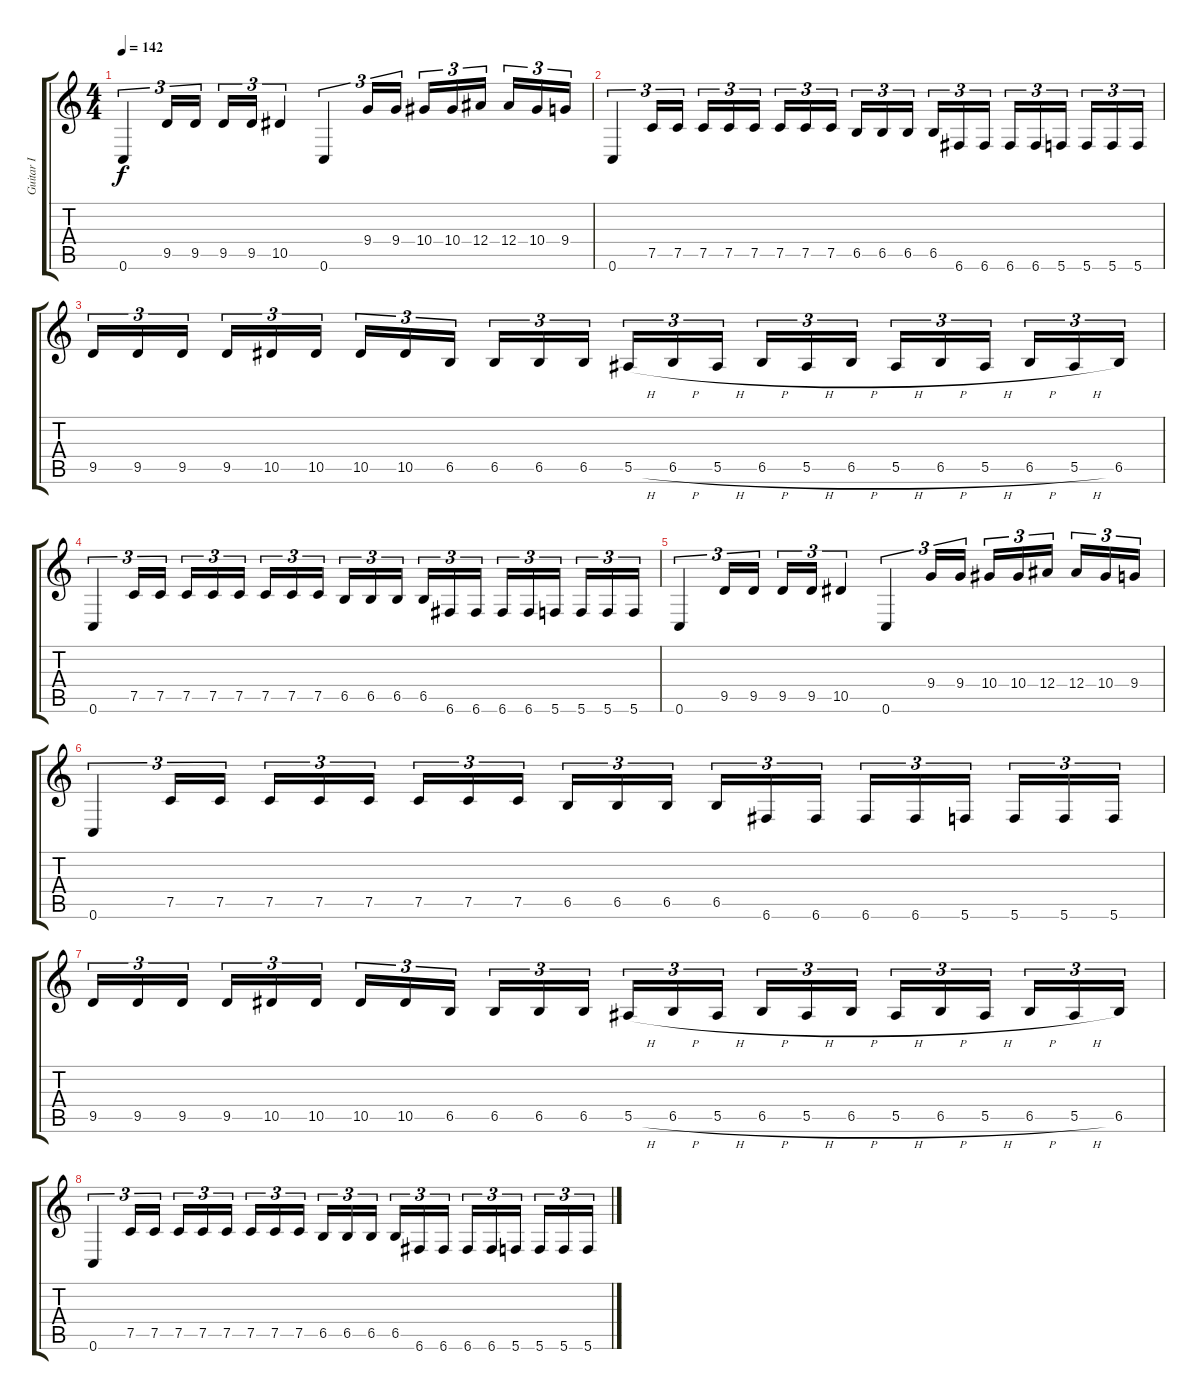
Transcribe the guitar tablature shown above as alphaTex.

\track ("Guitar I" "Guitar I") {instrument distortionguitar}
\staff {score tabs}
\tuning (C4 G3 Eb3 Bb2 F2 C2) {hide}
\ts (4 4)
\tempo 142
\clef g2
\ks c
0.6.4{tu (3 2) dy f} 9.5.16{tu (3 2)} 9.5.16{tu (3 2)} 9.5.16{tu (3 2)} 9.5.16{tu (3 2)} 10.5.4{tu (3 2)} 0.6.4{tu (3 2)} 9.4.16{tu (3 2)} 9.4.16{tu (3 2)} 10.4.16{tu (3 2)} 10.4.16{tu (3 2)} 12.4.16{tu (3 2) beam splitsecondary} 12.4.16{tu (3 2)} 10.4.16{tu (3 2)} 9.4.16{tu (3 2)} |
0.6.4{tu (3 2)} 7.5.16{tu (3 2)} 7.5.16{tu (3 2)} 7.5.16{tu (3 2)} 7.5.16{tu (3 2)} 7.5.16{tu (3 2) beam splitsecondary} 7.5.16{tu (3 2)} 7.5.16{tu (3 2)} 7.5.16{tu (3 2)} 6.5.16{tu (3 2)} 6.5.16{tu (3 2)} 6.5.16{tu (3 2) beam splitsecondary} 6.5.16{tu (3 2)} 6.6.16{tu (3 2)} 6.6.16{tu (3 2)} 6.6.16{tu (3 2)} 6.6.16{tu (3 2)} 5.6.16{tu (3 2) beam splitsecondary} 5.6.16{tu (3 2)} 5.6.16{tu (3 2)} 5.6.16{tu (3 2)} |
9.5.16{tu (3 2)} 9.5.16{tu (3 2)} 9.5.16{tu (3 2) beam splitsecondary} 9.5.16{tu (3 2)} 10.5.16{tu (3 2)} 10.5.16{tu (3 2)} 10.5.16{tu (3 2)} 10.5.16{tu (3 2)} 6.5.16{tu (3 2) beam splitsecondary} 6.5.16{tu (3 2)} 6.5.16{tu (3 2)} 6.5.16{tu (3 2)} 5.5{h}.16{tu (3 2)} 6.5{h}.16{tu (3 2)} 5.5{h}.16{tu (3 2) beam splitsecondary} 6.5{h}.16{tu (3 2)} 5.5{h}.16{tu (3 2)} 6.5{h}.16{tu (3 2)} 5.5{h}.16{tu (3 2)} 6.5{h}.16{tu (3 2)} 5.5{h}.16{tu (3 2) beam splitsecondary} 6.5{h}.16{tu (3 2)} 5.5{h}.16{tu (3 2)} 6.5.16{tu (3 2)} |
0.6.4{tu (3 2)} 7.5.16{tu (3 2)} 7.5.16{tu (3 2)} 7.5.16{tu (3 2)} 7.5.16{tu (3 2)} 7.5.16{tu (3 2) beam splitsecondary} 7.5.16{tu (3 2)} 7.5.16{tu (3 2)} 7.5.16{tu (3 2)} 6.5.16{tu (3 2)} 6.5.16{tu (3 2)} 6.5.16{tu (3 2) beam splitsecondary} 6.5.16{tu (3 2)} 6.6.16{tu (3 2)} 6.6.16{tu (3 2)} 6.6.16{tu (3 2)} 6.6.16{tu (3 2)} 5.6.16{tu (3 2) beam splitsecondary} 5.6.16{tu (3 2)} 5.6.16{tu (3 2)} 5.6.16{tu (3 2)} |
0.6.4{tu (3 2)} 9.5.16{tu (3 2)} 9.5.16{tu (3 2)} 9.5.16{tu (3 2)} 9.5.16{tu (3 2)} 10.5.4{tu (3 2)} 0.6.4{tu (3 2)} 9.4.16{tu (3 2)} 9.4.16{tu (3 2)} 10.4.16{tu (3 2)} 10.4.16{tu (3 2)} 12.4.16{tu (3 2) beam splitsecondary} 12.4.16{tu (3 2)} 10.4.16{tu (3 2)} 9.4.16{tu (3 2)} |
0.6.4{tu (3 2)} 7.5.16{tu (3 2)} 7.5.16{tu (3 2)} 7.5.16{tu (3 2)} 7.5.16{tu (3 2)} 7.5.16{tu (3 2) beam splitsecondary} 7.5.16{tu (3 2)} 7.5.16{tu (3 2)} 7.5.16{tu (3 2)} 6.5.16{tu (3 2)} 6.5.16{tu (3 2)} 6.5.16{tu (3 2) beam splitsecondary} 6.5.16{tu (3 2)} 6.6.16{tu (3 2)} 6.6.16{tu (3 2)} 6.6.16{tu (3 2)} 6.6.16{tu (3 2)} 5.6.16{tu (3 2) beam splitsecondary} 5.6.16{tu (3 2)} 5.6.16{tu (3 2)} 5.6.16{tu (3 2)} |
9.5.16{tu (3 2)} 9.5.16{tu (3 2)} 9.5.16{tu (3 2) beam splitsecondary} 9.5.16{tu (3 2)} 10.5.16{tu (3 2)} 10.5.16{tu (3 2)} 10.5.16{tu (3 2)} 10.5.16{tu (3 2)} 6.5.16{tu (3 2) beam splitsecondary} 6.5.16{tu (3 2)} 6.5.16{tu (3 2)} 6.5.16{tu (3 2)} 5.5{h}.16{tu (3 2)} 6.5{h}.16{tu (3 2)} 5.5{h}.16{tu (3 2) beam splitsecondary} 6.5{h}.16{tu (3 2)} 5.5{h}.16{tu (3 2)} 6.5{h}.16{tu (3 2)} 5.5{h}.16{tu (3 2)} 6.5{h}.16{tu (3 2)} 5.5{h}.16{tu (3 2) beam splitsecondary} 6.5{h}.16{tu (3 2)} 5.5{h}.16{tu (3 2)} 6.5.16{tu (3 2)} |
0.6.4{tu (3 2)} 7.5.16{tu (3 2)} 7.5.16{tu (3 2)} 7.5.16{tu (3 2)} 7.5.16{tu (3 2)} 7.5.16{tu (3 2) beam splitsecondary} 7.5.16{tu (3 2)} 7.5.16{tu (3 2)} 7.5.16{tu (3 2)} 6.5.16{tu (3 2)} 6.5.16{tu (3 2)} 6.5.16{tu (3 2) beam splitsecondary} 6.5.16{tu (3 2)} 6.6.16{tu (3 2)} 6.6.16{tu (3 2)} 6.6.16{tu (3 2)} 6.6.16{tu (3 2)} 5.6.16{tu (3 2) beam splitsecondary} 5.6.16{tu (3 2)} 5.6.16{tu (3 2)} 5.6.16{tu (3 2)}
